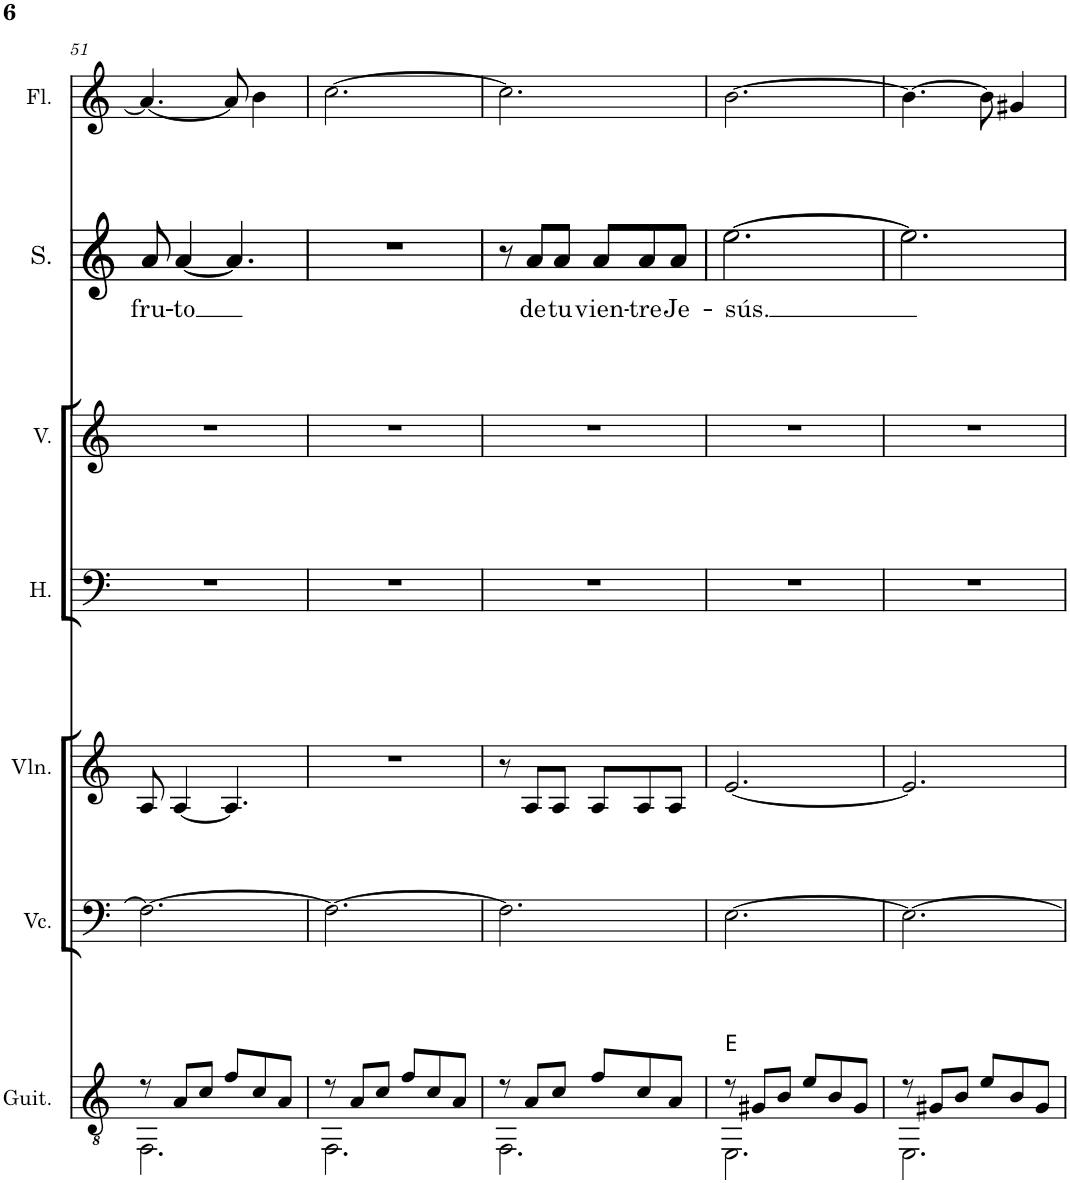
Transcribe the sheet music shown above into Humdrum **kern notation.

**kern	**harte	**kern	**kern	**kern	**kern	**kern	**text	**kern
*part7	*part7	*part6	*part5	*part4	*part3	*part2	*part2	*part1
*staff7	*	*staff6	*staff5	*staff4	*staff3	*staff2	*staff2	*staff1
*I"Guitarra	*	*I"Violonchelo	*I"Violín	*I"Hombres	*I"Mujeres	*I"Solista	*	*I"Flauta
*I'Guit.	*	*I'Vc.	*I'Vln.	*I'H.	*	*I'S.	*	*I'Fl.
!!LO:PB:g=z
*clefGv2	*	*clefF4	*clefG2	*clefF4	*clefG2	*clefG2	*	*clefG2
*k[]	*	*k[]	*k[]	*k[]	*k[]	*k[]	*	*k[]
*M6/8	*	*M6/8	*M6/8	*M6/8	*M6/8	*M6/8	*	*M6/8
=51	=51	=51	=51	=51	=51	=51	=51	=51
*^	*	*	*	*	*	*	*	*
!	!	!	!	!	!	!	!	!LO:LY:b	!
8r	2.FF\	.	2.F\_	8A/	2.r	2.r	8a/	fru-	4.a/_
!	!	!	!	!	!	!	!	!LO:LY:b	!
8A/L	.	.	.	[4A/	.	.	[4a/	-to	.
8c/J	.	.	.	.	.	.	.	.	.
8f/L	.	.	.	4.A/]	.	.	4.a/]	.	8a/]
8c/	.	.	.	.	.	.	.	.	4b\
8A/J	.	.	.	.	.	.	.	.	.
=52	=52	=52	=52	=52	=52	=52	=52	=52	=52
8r	2.FF\	.	2.F\_	2.r	2.r	2.r	2.r	.	[2.cc\
8A/L	.	.	.	.	.	.	.	.	.
8c/J	.	.	.	.	.	.	.	.	.
8f/L	.	.	.	.	.	.	.	.	.
8c/	.	.	.	.	.	.	.	.	.
8A/J	.	.	.	.	.	.	.	.	.
=53	=53	=53	=53	=53	=53	=53	=53	=53	=53
8r	2.FF\	.	2.F\]	8r	2.r	2.r	8r	.	2.cc\]
!	!	!	!	!	!	!	!	!LO:LY:b	!
8A/L	.	.	.	8A/L	.	.	8a/L	de	.
!	!	!	!	!	!	!	!	!LO:LY:b	!
8c/J	.	.	.	8A/J	.	.	8a/J	tu	.
!	!	!	!	!	!	!	!	!LO:LY:b	!
8f/L	.	.	.	8A/L	.	.	8a/L	vien-	.
!	!	!	!	!	!	!	!	!LO:LY:b	!
8c/	.	.	.	8A/	.	.	8a/	-tre	.
!	!	!	!	!	!	!	!	!LO:LY:b	!
8A/J	.	.	.	8A/J	.	.	8a/J	Je-	.
=54	=54	=54	=54	=54	=54	=54	=54	=54	=54
!	!	!	!	!	!	!	!	!LO:LY:b	!
8r	2.EE\	E:maj	[2.E\	[2.e/	2.r	2.r	[2.ee\	-sús.	[2.b\
8G#X/L	.	.	.	.	.	.	.	.	.
8B/J	.	.	.	.	.	.	.	.	.
8e/L	.	.	.	.	.	.	.	.	.
8B/	.	.	.	.	.	.	.	.	.
8G#/J	.	.	.	.	.	.	.	.	.
=55	=55	=55	=55	=55	=55	=55	=55	=55	=55
8r	2.EE\	.	2.E\_	2.e/]	2.r	2.r	2.ee\]	.	4.b\_
8G#X/L	.	.	.	.	.	.	.	.	.
8B/J	.	.	.	.	.	.	.	.	.
8e/L	.	.	.	.	.	.	.	.	8b\]
8B/	.	.	.	.	.	.	.	.	4g#X/
8G#/J	.	.	.	.	.	.	.	.	.
*v	*v	*	*	*	*	*	*	*	*
=	=	=	=	=	=	=	=	=
*-	*-	*-	*-	*-	*-	*-	*-	*-
